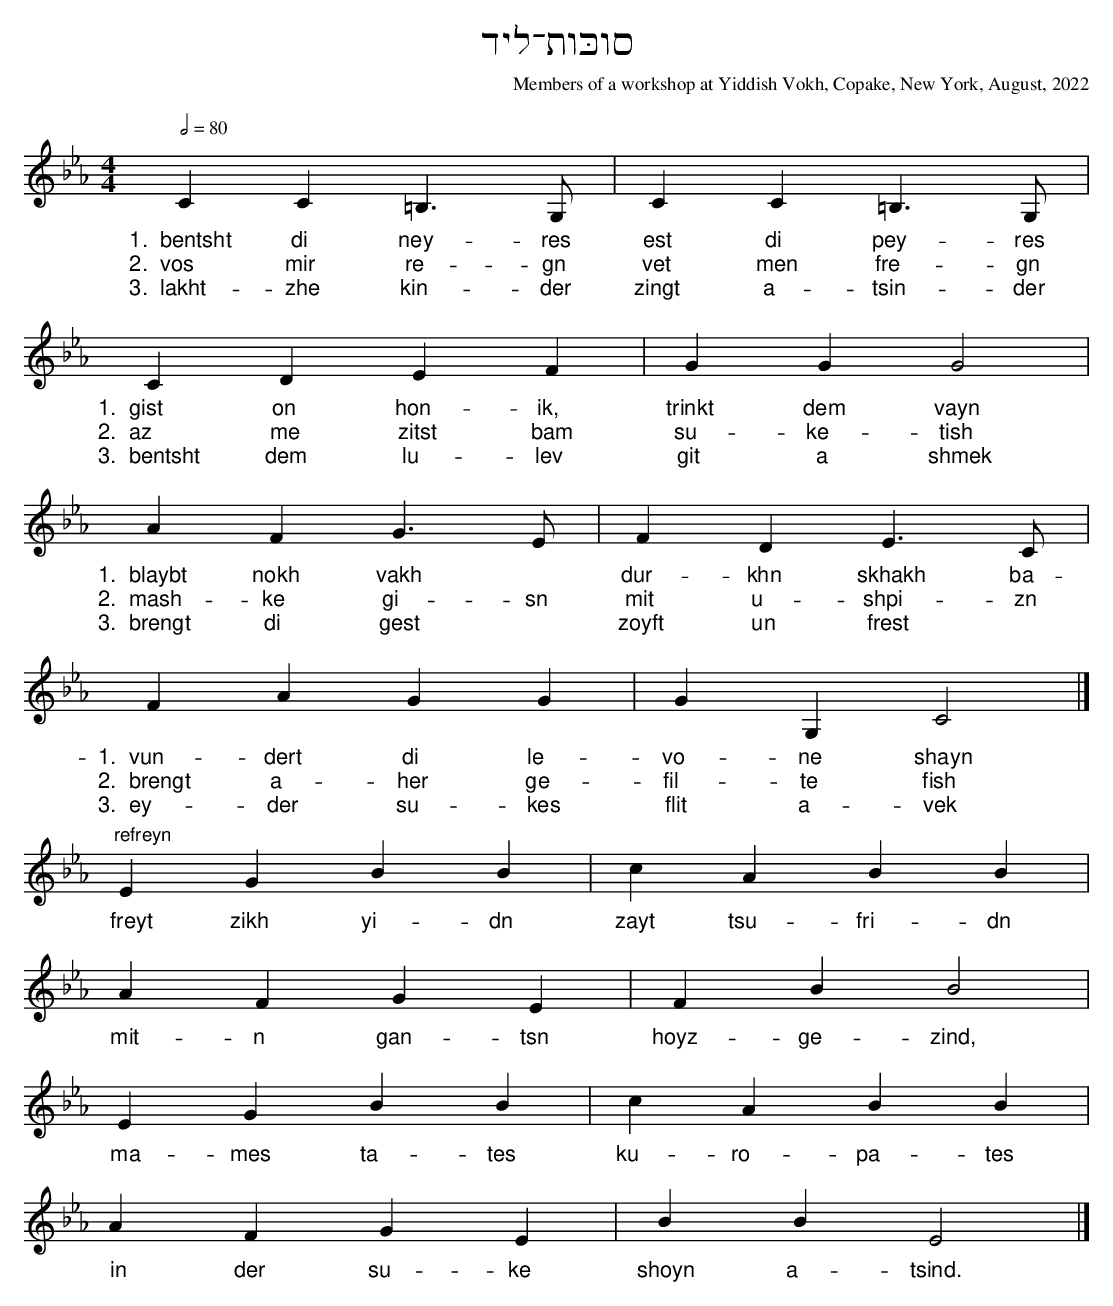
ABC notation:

X:1
T:סוכּות־ליד
C:Members of a workshop at Yiddish Vokh, Copake, New York, August, 2022
M:4/4
K:Ebmaj
Q:1/2=80
L:1/4
CC =B,>G,| CC =B,>G, |
w:1.~~bentsht di ney-res est di pey-res
w:2.~~vos mir re-gn vet men fre-gn
w:3.~~lakht-zhe kin-der zingt a-tsin-der
CD EF | GG G2 |
w:1.~~gist on hon-ik, trinkt dem vayn
w:2.~~az me zitst bam su-ke-tish
w:3.~~bentsht dem lu-lev git a shmek
AF G>E | FD E>C |
w:1.~~blaybt nokh vakh ~ dur-khn skhakh ba-
w:2.~~mash-ke gi-sn mit u-shpi-zn
w:3.~~brengt di gest ~ zoyft un frest
FA GG | GG, C2 |]
w:1.~~vun-dert di le-vo-ne shayn
w:2.~~brengt a-her ge-fil-te fish
w:3.~~ey-der su-kes flit a-vek
"refreyn" EG BB | cA BB |
w:~~freyt zikh yi-dn zayt tsu-fri-dn
AF GE | FB B2 |
w:~~mit-n gan-tsn hoyz-ge-zind,
EG BB | cA BB |
w:~~ma-mes ta-tes ku-ro-pa-tes
AF GE | BB E2 |]
w:~~in der su-ke shoyn a-tsind.
